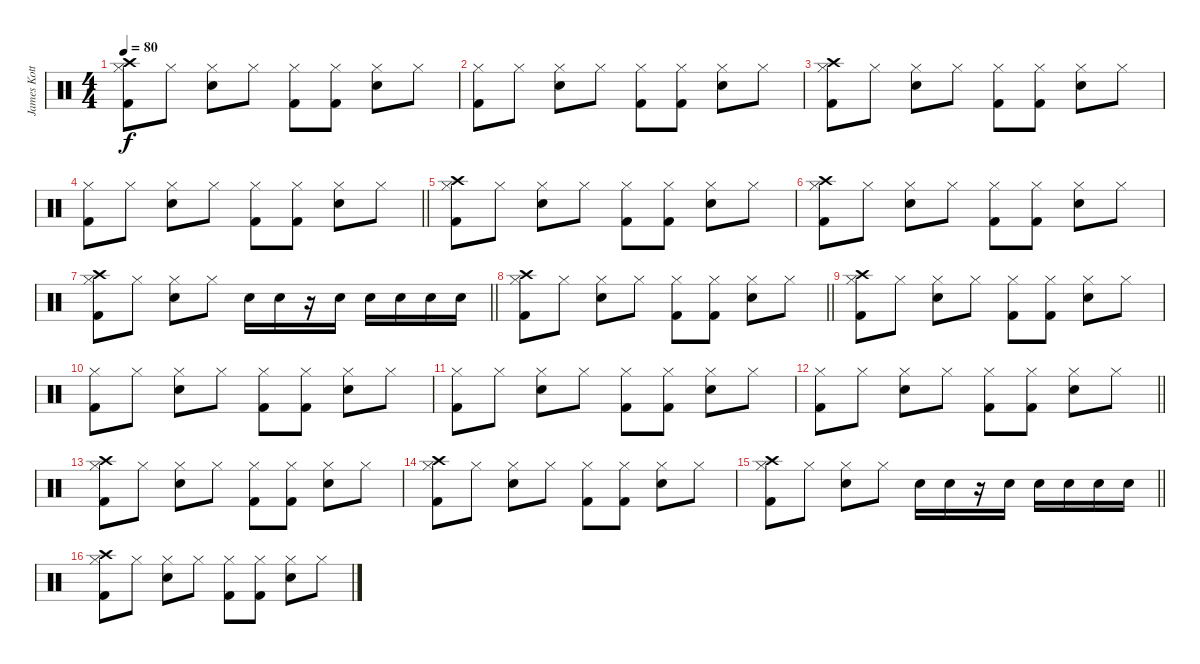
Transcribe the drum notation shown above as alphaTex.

\track ("James Kottak" "James Kott") {instrument percussion}
\staff {score}
\articulation defaults
\ts (4 4)
\tempo 80
\clef neutral
\ks c
("Hi-Hat (closed)" "Crash high (hit)" "Kick (hit) 2").8{dy f} "Hi-Hat (closed)".8 ("Hi-Hat (closed)" "Snare (hit) 2").8 "Hi-Hat (closed)".8 ("Hi-Hat (closed)" "Kick (hit) 2").8 ("Hi-Hat (closed)" "Kick (hit) 2").8 ("Hi-Hat (closed)" "Snare (hit) 2").8 "Hi-Hat (closed)".8 |
("Hi-Hat (closed)" "Kick (hit) 2").8 "Hi-Hat (closed)".8 ("Hi-Hat (closed)" "Snare (hit) 2").8 "Hi-Hat (closed)".8 ("Hi-Hat (closed)" "Kick (hit) 2").8 ("Hi-Hat (closed)" "Kick (hit) 2").8 ("Hi-Hat (closed)" "Snare (hit) 2").8 "Hi-Hat (closed)".8 |
("Hi-Hat (closed)" "Crash high (hit)" "Kick (hit) 2").8 "Hi-Hat (closed)".8 ("Hi-Hat (closed)" "Snare (hit) 2").8 "Hi-Hat (closed)".8 ("Hi-Hat (closed)" "Kick (hit) 2").8 ("Hi-Hat (closed)" "Kick (hit) 2").8 ("Hi-Hat (closed)" "Snare (hit) 2").8 "Hi-Hat (closed)".8 |
\barLineRight lightlight
("Hi-Hat (closed)" "Kick (hit) 2").8 "Hi-Hat (closed)".8 ("Hi-Hat (closed)" "Snare (hit) 2").8 "Hi-Hat (closed)".8 ("Hi-Hat (closed)" "Kick (hit) 2").8 ("Hi-Hat (closed)" "Kick (hit) 2").8 ("Hi-Hat (closed)" "Snare (hit) 2").8 "Hi-Hat (closed)".8 |
("Hi-Hat (closed)" "Crash high (hit)" "Kick (hit) 2").8 "Hi-Hat (closed)".8 ("Hi-Hat (closed)" "Snare (hit) 2").8 "Hi-Hat (closed)".8 ("Hi-Hat (closed)" "Kick (hit) 2").8 ("Hi-Hat (closed)" "Kick (hit) 2").8 ("Hi-Hat (closed)" "Snare (hit) 2").8 "Hi-Hat (closed)".8 |
("Hi-Hat (closed)" "Crash high (hit)" "Kick (hit) 2").8 "Hi-Hat (closed)".8 ("Hi-Hat (closed)" "Snare (hit) 2").8 "Hi-Hat (closed)".8 ("Hi-Hat (closed)" "Kick (hit) 2").8 ("Hi-Hat (closed)" "Kick (hit) 2").8 ("Hi-Hat (closed)" "Snare (hit) 2").8 "Hi-Hat (closed)".8 |
\barLineRight lightlight
("Hi-Hat (closed)" "Crash high (hit)" "Kick (hit) 2").8 "Hi-Hat (closed)".8 ("Hi-Hat (closed)" "Snare (hit) 2").8 "Hi-Hat (closed)".8 "Snare (hit) 2".16 "Snare (hit) 2".16 r.16 "Snare (hit) 2".16 "Snare (hit) 2".16 "Snare (hit) 2".16 "Snare (hit) 2".16 "Snare (hit) 2".16 |
\barLineRight lightlight
("Hi-Hat (closed)" "Crash high (hit)" "Kick (hit) 2").8 "Hi-Hat (closed)".8 ("Hi-Hat (closed)" "Snare (hit) 2").8 "Hi-Hat (closed)".8 ("Hi-Hat (closed)" "Kick (hit) 2").8 ("Hi-Hat (closed)" "Kick (hit) 2").8 ("Hi-Hat (closed)" "Snare (hit) 2").8 "Hi-Hat (closed)".8 |
("Hi-Hat (closed)" "Crash high (hit)" "Kick (hit) 2").8 "Hi-Hat (closed)".8 ("Hi-Hat (closed)" "Snare (hit) 2").8 "Hi-Hat (closed)".8 ("Hi-Hat (closed)" "Kick (hit) 2").8 ("Hi-Hat (closed)" "Kick (hit) 2").8 ("Hi-Hat (closed)" "Snare (hit) 2").8 "Hi-Hat (closed)".8 |
("Hi-Hat (closed)" "Kick (hit) 2").8 "Hi-Hat (closed)".8 ("Hi-Hat (closed)" "Snare (hit) 2").8 "Hi-Hat (closed)".8 ("Hi-Hat (closed)" "Kick (hit) 2").8 ("Hi-Hat (closed)" "Kick (hit) 2").8 ("Hi-Hat (closed)" "Snare (hit) 2").8 "Hi-Hat (closed)".8 |
("Hi-Hat (closed)" "Kick (hit) 2").8 "Hi-Hat (closed)".8 ("Hi-Hat (closed)" "Snare (hit) 2").8 "Hi-Hat (closed)".8 ("Hi-Hat (closed)" "Kick (hit) 2").8 ("Hi-Hat (closed)" "Kick (hit) 2").8 ("Hi-Hat (closed)" "Snare (hit) 2").8 "Hi-Hat (closed)".8 |
\barLineRight lightlight
("Hi-Hat (closed)" "Kick (hit) 2").8 "Hi-Hat (closed)".8 ("Hi-Hat (closed)" "Snare (hit) 2").8 "Hi-Hat (closed)".8 ("Hi-Hat (closed)" "Kick (hit) 2").8 ("Hi-Hat (closed)" "Kick (hit) 2").8 ("Hi-Hat (closed)" "Snare (hit) 2").8 "Hi-Hat (closed)".8 |
("Hi-Hat (closed)" "Crash high (hit)" "Kick (hit) 2").8 "Hi-Hat (closed)".8 ("Hi-Hat (closed)" "Snare (hit) 2").8 "Hi-Hat (closed)".8 ("Hi-Hat (closed)" "Kick (hit) 2").8 ("Hi-Hat (closed)" "Kick (hit) 2").8 ("Hi-Hat (closed)" "Snare (hit) 2").8 "Hi-Hat (closed)".8 |
("Hi-Hat (closed)" "Crash high (hit)" "Kick (hit) 2").8 "Hi-Hat (closed)".8 ("Hi-Hat (closed)" "Snare (hit) 2").8 "Hi-Hat (closed)".8 ("Hi-Hat (closed)" "Kick (hit) 2").8 ("Hi-Hat (closed)" "Kick (hit) 2").8 ("Hi-Hat (closed)" "Snare (hit) 2").8 "Hi-Hat (closed)".8 |
\barLineRight lightlight
("Hi-Hat (closed)" "Crash high (hit)" "Kick (hit) 2").8 "Hi-Hat (closed)".8 ("Hi-Hat (closed)" "Snare (hit) 2").8 "Hi-Hat (closed)".8 "Snare (hit) 2".16 "Snare (hit) 2".16 r.16 "Snare (hit) 2".16 "Snare (hit) 2".16 "Snare (hit) 2".16 "Snare (hit) 2".16 "Snare (hit) 2".16 |
("Hi-Hat (closed)" "Crash high (hit)" "Kick (hit) 2").8 "Hi-Hat (closed)".8 ("Hi-Hat (closed)" "Snare (hit) 2").8 "Hi-Hat (closed)".8 ("Hi-Hat (closed)" "Kick (hit) 2").8 ("Hi-Hat (closed)" "Kick (hit) 2").8 ("Hi-Hat (closed)" "Snare (hit) 2").8 "Hi-Hat (closed)".8
